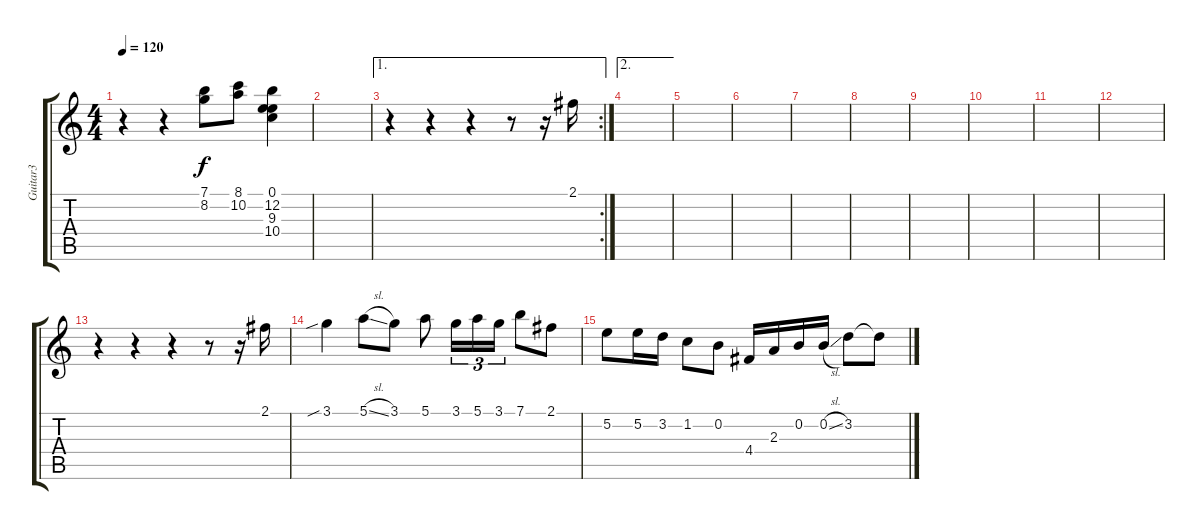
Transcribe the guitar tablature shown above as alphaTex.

\track ("Guitar3" "Guitar3") {instrument acousticguitarnylon}
\staff {score tabs}
\tuning (E4 B3 G3 D3 A2 E2) {hide}
\ts (4 4)
\tempo 120
\clef g2
\ks c
r.4{dy f} r.4 (7.1 8.2).8 (8.1 10.2).8 (0.1 12.2 9.3 10.4).4 |
|
\ae 1
\rc 2
r.4 r.4 r.4 r.8 r.16 2.1.16 |
\ae 2
|
|
|
|
|
|
|
|
|
r.4 r.4 r.4 r.8 r.16 2.1.16 |
3.1{sib}.4 5.1{sl}.8 3.1.8 5.1.8 3.1.16{tu (3 2)} 5.1.16{tu (3 2)} 3.1.16{tu (3 2)} 7.1.8 2.1.8 |
5.2.8 5.2.16 3.2.16 1.2.8 0.2.8 4.4.16 2.3.16 0.2.16 0.2{sl}.16 3.2.8 3.2{t}.8
